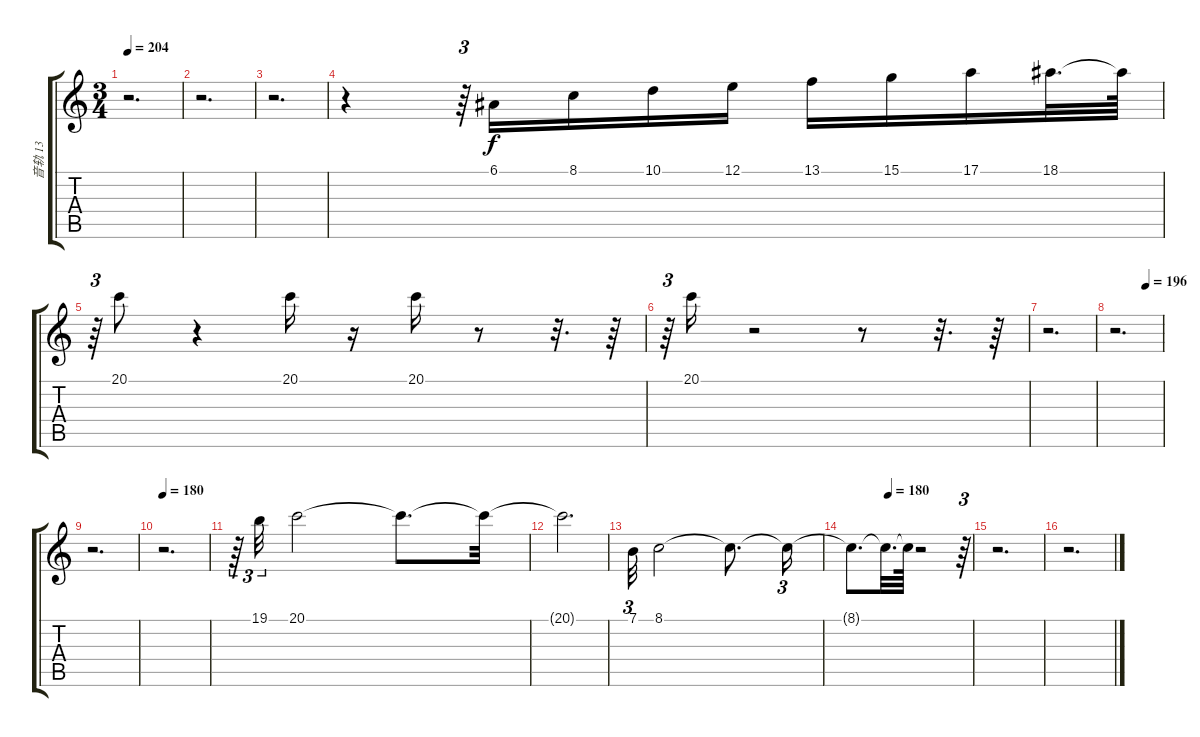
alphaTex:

\track ("音轨 13" "音轨 13") {instrument piccolo}
\staff {score tabs}
\tuning (E4 B3 G3 D3 A2 E2) {hide}
\ts (3 4)
\tempo 204
\clef g2
\ks c
r.2{d dy f} |
r.2{d} |
r.2{d} |
r.4 r.64{tu (3 2)} 6.1.16 8.1.16 10.1.16 12.1.16 13.1.16 15.1.16 17.1.16 18.1.32{d} 18.1{t}.64 |
r.64{tu (3 2)} 20.1.8 r.4 20.1.16 r.16 20.1.16 r.8 r.32{d} r.64 |
r.64{tu (3 2)} 20.1.16 r.2 r.8 r.32{d} r.64 |
r.2{d} |
\tempo (196 0.6666666666666666)
r.2{d} |
r.2{d} |
\tempo 180
r.2{d} |
r.64{tu (3 2)} 19.1.32{tu (3 2)} 20.1.2 20.1{t}.8{d} 20.1{t}.32 |
20.1{t}.2{d} |
7.1.32{tu (3 2)} 8.1.2 8.1{t}.8{d} 8.1{t}.16{tu (3 2)} |
\tempo (180 0.3125)
8.1{t}.8{d} 8.1{t}.32{d} 8.1{t}.64 r.2 r.64{tu (3 2)} |
r.2{d} |
r.2{d}
